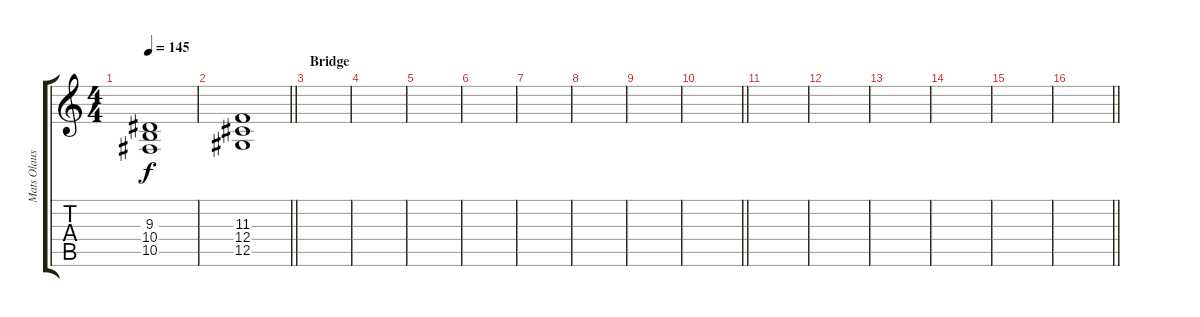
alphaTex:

\track ("Mats Olausson" "Mats Olaus") {instrument choiraahs}
\staff {score tabs}
\tuning (Eb4 Bb3 Gb3 Db3 Ab2 Eb2) {hide}
\ts (4 4)
\tempo 145
\clef g2
\ks c
(9.3 10.4 10.5).1{dy f} |
\barLineRight lightlight
(11.3 12.4 12.5).1 |
\section ("" "Bridge")
|
|
|
|
|
|
|
\barLineRight lightlight
|
|
|
|
|
|
\barLineRight lightlight
